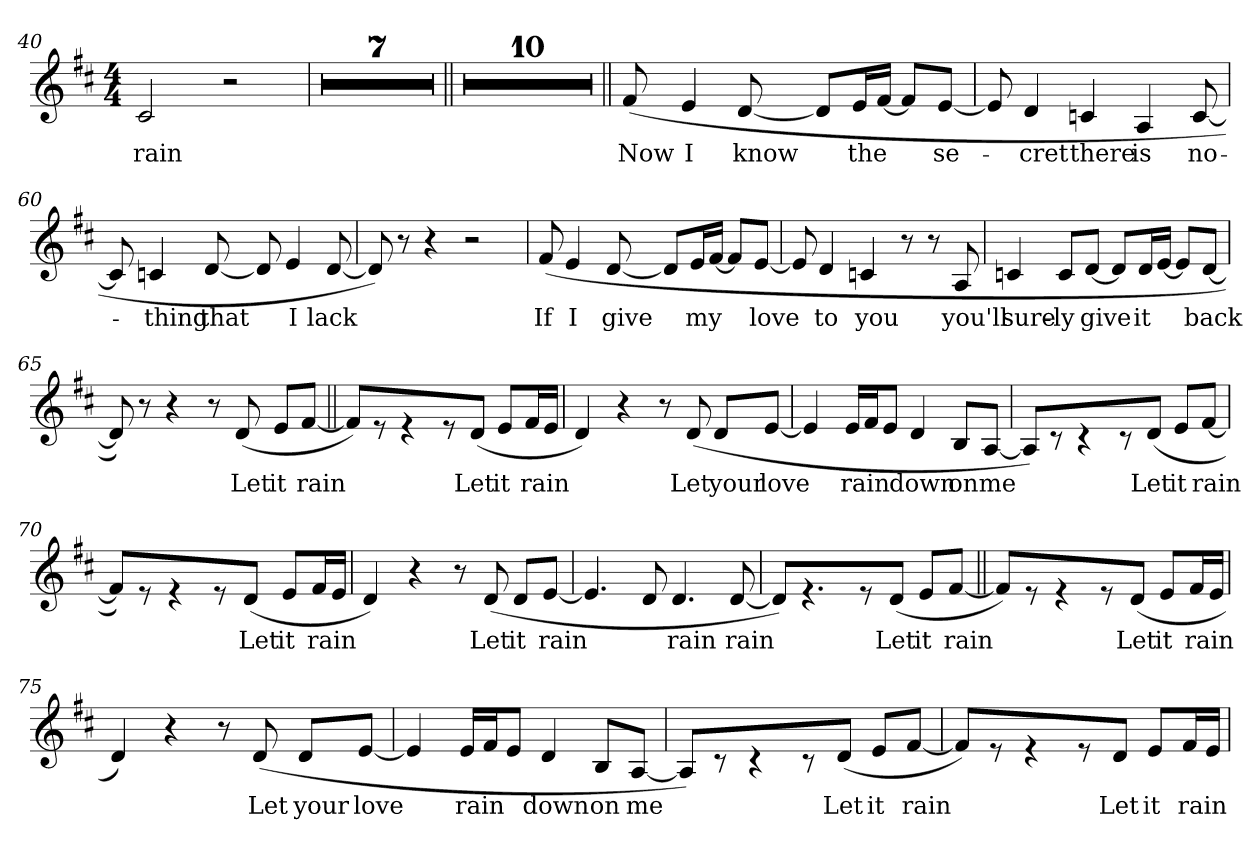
**kern	**text
*part1	*part1
*staff1	*staff1
*clefG2	*
*k[f#c#]	*
*D:	*
*M4/4	*
=40	=40
!	!LO:LY:b:color=#000000
2c#i/	rain
2r	.
=41	=41
1r	.
=42	=42
1r	.
=43	=43
1r	.
!!LO:PB:g=z
=44	=44
1r	.
=45	=45
1r	.
=46	=46
1r	.
=47	=47
1r	.
=48||	=48||
1r	.
=49	=49
1r	.
=50	=50
1r	.
=51	=51
1r	.
=52	=52
1r	.
=53	=53
1r	.
!!LO:LB:g=z
=54	=54
1r	.
=55	=55
1r	.
=56	=56
1r	.
=57	=57
1r	.
=58||	=58||
!	!LO:LY:b:color=#000000
(8f#i/	Now
!	!LO:LY:b:color=#000000
4ei/	I
!	!LO:LY:b:color=#000000
[8di/	know
8di/L]	.
!	!LO:LY:b:color=#000000
16ei/L	the
[16f#i/JJ	.
8f#i/L]	.
!	!LO:LY:b:color=#000000
[8ei/J	se-
=59	=59
8ei/]	.
!	!LO:LY:b:color=#000000
4di/	-cret
!	!LO:LY:b:color=#000000
4cni/	there
!	!LO:LY:b:color=#000000
4Ai/	is
!	!LO:LY:b:color=#000000
[8ci/	no-
!!LO:LB:g=z
=60	=60
8ci/]	.
!	!LO:LY:b:color=#000000
4cni/	-thing
!	!LO:LY:b:color=#000000
[8di/	that
8di/]	.
!	!LO:LY:b:color=#000000
4ei/	I
!	!LO:LY:b:color=#000000
[8di/	lack
=61	=61
8di/])	.
8r	.
4r	.
2r	.
=62	=62
!	!LO:LY:b:color=#000000
(8f#i/	If
!	!LO:LY:b:color=#000000
4ei/	I
!	!LO:LY:b:color=#000000
[8di/	give
8di/L]	.
!	!LO:LY:b:color=#000000
16ei/L	my
[16f#i/JJ	.
8f#i/L]	.
!	!LO:LY:b:color=#000000
[8ei/J	love
=63	=63
8ei/]	.
!	!LO:LY:b:color=#000000
4di/	to
!	!LO:LY:b:color=#000000
4cni/	you
8r	.
8r	.
!	!LO:LY:b:color=#000000
8Ai/	you'll
!!LO:LB:g=z
=64	=64
!	!LO:LY:b:color=#000000
4cni/	sure-
!	!LO:LY:b:color=#000000
8ci/L	-ly
!	!LO:LY:b:color=#000000
[8di/J	give
8di/L]	.
!	!LO:LY:b:color=#000000
16di/L	it
[16ei/JJ	.
8ei/L]	.
!	!LO:LY:b:color=#000000
[8di/J	back
=65	=65
8di/])	.
8r	.
4r	.
8r	.
!	!LO:LY:b:color=#000000
(8di/	Let
!	!LO:LY:b:color=#000000
8ei/L	it
!	!LO:LY:b:color=#000000
[8f#i/J	rain
=66||	=66||
8f#i/])	.
8r	.
4r	.
8r	.
!	!LO:LY:b:color=#000000
(8di/J	Let
!	!LO:LY:b:color=#000000
8ei/L	it
!	!LO:LY:b:color=#000000
16f#i/L	rain
16ei/JJ	.
=67	=67
4di/)	.
4r	.
8r	.
!	!LO:LY:b:color=#000000
(8di/	Let
!	!LO:LY:b:color=#000000
8di/L	your
!	!LO:LY:b:color=#000000
[8ei/J	love
!!LO:LB:g=z
=68	=68
4ei/]	.
!	!LO:LY:b:color=#000000
16ei/LL	rain
16f#i/J	.
8ei/J	.
!	!LO:LY:b:color=#000000
4di/	down
!	!LO:LY:b:color=#000000
8Bi/L	on
!	!LO:LY:b:color=#000000
[8Ai/J	me
=69	=69
8Ai/])	.
8r	.
4r	.
8r	.
!	!LO:LY:b:color=#000000
(8di/J	Let
!	!LO:LY:b:color=#000000
8ei/L	it
!	!LO:LY:b:color=#000000
[8f#i/J	rain
=70	=70
8f#i/])	.
8r	.
4r	.
8r	.
!	!LO:LY:b:color=#000000
(8di/J	Let
!	!LO:LY:b:color=#000000
8ei/L	it
!	!LO:LY:b:color=#000000
16f#i/L	rain
16ei/JJ	.
=71	=71
4di/)	.
4r	.
8r	.
!	!LO:LY:b:color=#000000
(8di/	Let
!	!LO:LY:b:color=#000000
8di/L	it
!	!LO:LY:b:color=#000000
[8ei/J	rain
!!LO:LB:g=z
=72	=72
4.ei/]	.
8di/	.
!	!LO:LY:b:color=#000000
4.di/	rain
!	!LO:LY:b:color=#000000
[8di/	rain
=73	=73
8di/])	.
4.r	.
8r	.
!	!LO:LY:b:color=#000000
(8di/J	Let
!	!LO:LY:b:color=#000000
8ei/L	it
!	!LO:LY:b:color=#000000
[8f#i/J	rain
=74||	=74||
8f#i/])	.
8r	.
4r	.
8r	.
!	!LO:LY:b:color=#000000
(8di/J	Let
!	!LO:LY:b:color=#000000
8ei/L	it
!	!LO:LY:b:color=#000000
16f#i/L	rain
16ei/JJ	.
=75	=75
4di/)	.
4r	.
8r	.
!	!LO:LY:b:color=#000000
(8di/	Let
!	!LO:LY:b:color=#000000
8di/L	your
!	!LO:LY:b:color=#000000
[8ei/J	love
!!LO:LB:g=z
=76	=76
4ei/]	.
!	!LO:LY:b:color=#000000
16ei/LL	rain
16f#i/J	.
8ei/J	.
!	!LO:LY:b:color=#000000
4di/	down
!	!LO:LY:b:color=#000000
8Bi/L	on
!	!LO:LY:b:color=#000000
[8Ai/J	me
=77	=77
8Ai/])	.
8r	.
4r	.
8r	.
!	!LO:LY:b:color=#000000
(8di/J	Let
!	!LO:LY:b:color=#000000
8ei/L	it
!	!LO:LY:b:color=#000000
[8f#i/J	rain
=78	=78
8f#i/])	.
8r	.
4r	.
8r	.
!	!LO:LY:b:color=#000000
8di/J	Let
!	!LO:LY:b:color=#000000
8ei/L	it
!	!LO:LY:b:color=#000000
16f#i/L	rain
16ei/JJ	.
=	=
*-	*-
